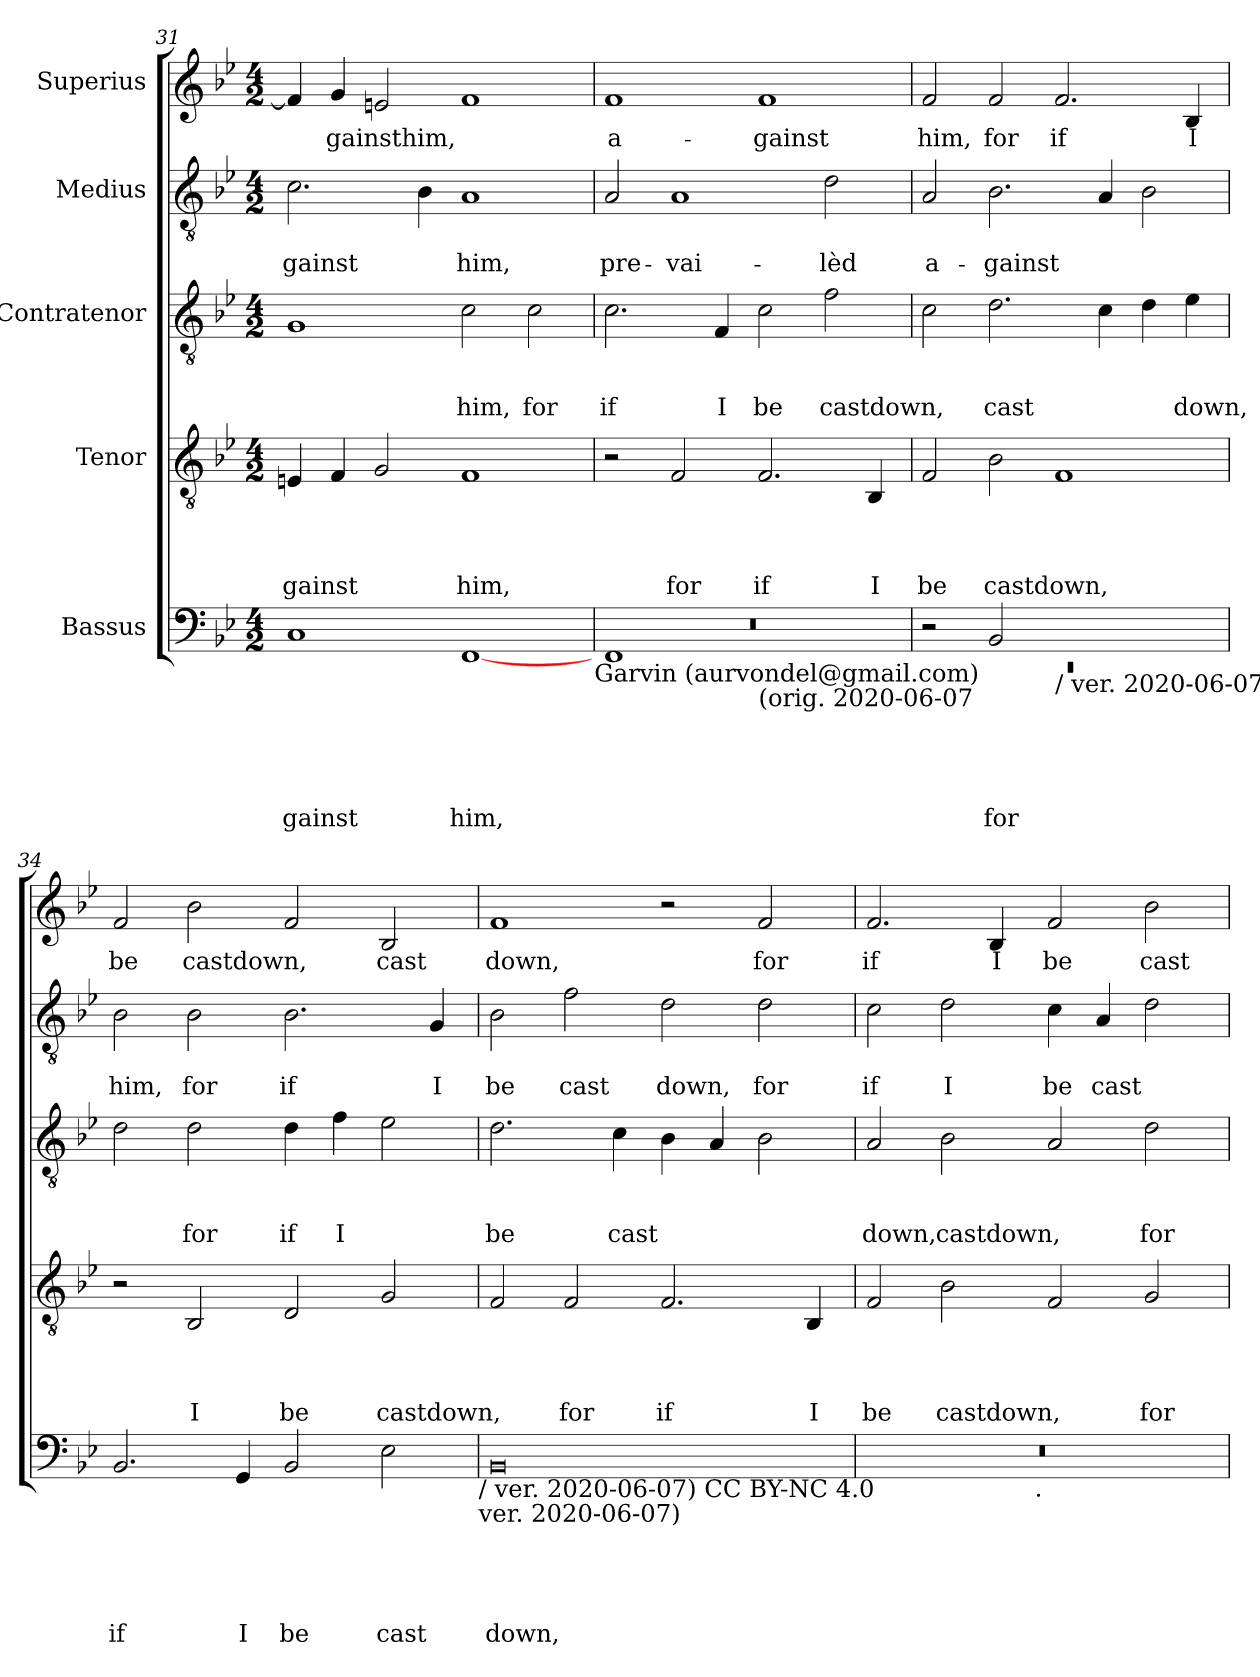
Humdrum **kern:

**kern	**text	**text	**text	**text	**text	**kern	**text	**text	**text	**text	**kern	**text	**text	**text	**kern	**text	**text	**kern	**text
*part5	*part5	*part5	*part5	*part5	*part5	*part4	*part4	*part4	*part4	*part4	*part3	*part3	*part3	*part3	*part2	*part2	*part2	*part1	*part1
*staff5	*staff5	*staff5	*staff5	*staff5	*staff5	*staff4	*staff4	*staff4	*staff4	*staff4	*staff3	*staff3	*staff3	*staff3	*staff2	*staff2	*staff2	*staff1	*staff1
*I"Bassus	*	*	*	*	*	*I"Tenor	*	*	*	*	*I"Contratenor	*	*	*	*I"Medius	*	*	*I"Superius	*
*clefF4	*	*	*	*	*	*clefGv2	*	*	*	*	*clefGv2	*	*	*	*clefGv2	*	*	*clefG2	*
*k[b-e-]	*	*	*	*	*	*k[b-e-]	*	*	*	*	*k[b-e-]	*	*	*	*k[b-e-]	*	*	*k[b-e-]	*
*B-:	*	*	*	*	*	*B-:	*	*	*	*	*B-:	*	*	*	*B-:	*	*	*B-:	*
*M4/2	*	*	*	*	*	*M4/2	*	*	*	*	*M4/2	*	*	*	*M4/2	*	*	*M4/2	*
=31	=31	=31	=31	=31	=31	=31	=31	=31	=31	=31	=31	=31	=31	=31	=31	=31	=31	=31	=31
!	!	!	!	!	!LO:LY:b	!	!	!	!	!LO:LY:b	!	!	!	!	!	!	!LO:LY:b	!	!
1C	.	.	.	.	gainst	4En/	.	.	.	-gainst	1G	.	.	.	2.c\	.	-gainst	4f/]	.
!	!	!	!	!	!	!	!	!	!	!	!	!	!	!	!	!	!	!	!LO:LY:b
.	.	.	.	.	.	4F/	.	.	.	.	.	.	.	.	.	.	.	4g/	-gainsthim,
.	.	.	.	.	.	2G/	.	.	.	.	.	.	.	.	.	.	.	2en/	.
.	.	.	.	.	.	.	.	.	.	.	.	.	.	.	4B-\	.	.	.	.
!	!	!	!	!	!LO:LY:b	!	!	!	!	!LO:LY:b	!	!	!	!LO:LY:b	!	!	!LO:LY:b	!	!
[<1FF	.	.	.	.	him,	1F	.	.	.	him,	2c\	.	.	-him,	1A	.	him,	1f	.
!	!	!	!	!	!	!	!	!	!	!	!	!	!	!LO:LY:b	!	!	!	!	!
.	.	.	.	.	.	.	.	.	.	.	2c\	.	.	for	.	.	.	.	.
!LO:TX:b:t=Garvin (aurvondel@gmail.com)	!	!	!	!	!	!	!	!	!	!	!	!	!	!	!	!	!	!	!
=32	=32	=32	=32	=32	=32	=32	=32	=32	=32	=32	=32	=32	=32	=32	=32	=32	=32	=32	=32
*^	*	*	*	*	*	*	*	*	*	*	*	*	*	*	*	*	*	*	*
*	*^	*	*	*	*	*	*	*	*	*	*	*	*	*	*	*	*	*	*	*
!	!	!LO:N:vis=1	!	!	!	!	!	!	!	!	!	!	!	!	!	!LO:LY:b	!	!	!LO:LY:b	!	!LO:LY:b
0ryy	1FF	0r	.	.	.	.	.	2r	.	.	.	.	2.c\	.	.	if	2A/	.	pre-	1f	a-
!	!	!	!	!	!	!	!	!	!	!	!	!LO:LY:b	!	!	!	!	!	!	!LO:LY:b	!	!
.	.	.	.	.	.	.	.	2F/	.	.	.	for	.	.	.	.	1A	.	-vai-	.	.
!	!	!	!	!	!	!	!	!	!	!	!	!	!	!	!	!LO:LY:b	!	!	!	!	!
.	.	.	.	.	.	.	.	.	.	.	.	.	4F/	.	.	I	.	.	.	.	.
!	!LO:TX:b:t=(orig. 2020-06-07	!	!	!	!	!	!	!	!	!	!	!	!	!	!	!	!	!	!	!	!
!	!	!	!	!	!	!	!	!	!	!	!	!LO:LY:b	!	!	!	!LO:LY:b	!	!	!	!	!LO:LY:b
.	1ryy	.	.	.	.	.	.	2.F/	.	.	.	if	2c\	.	.	be	.	.	.	1f	-gainst
!	!	!	!	!	!	!	!	!	!	!	!	!	!	!	!	!LO:LY:b	!	!	!LO:LY:b	!	!
.	.	.	.	.	.	.	.	.	.	.	.	.	2f\	.	.	castdown,	2d\	.	-lèd	.	.
!	!	!	!	!	!	!	!	!	!	!	!	!LO:LY:b	!	!	!	!	!	!	!	!	!
.	.	.	.	.	.	.	.	4BB-/	.	.	.	I	.	.	.	.	.	.	.	.	.
=33	=33	=33	=33	=33	=33	=33	=33	=33	=33	=33	=33	=33	=33	=33	=33	=33	=33	=33	=33	=33	=33
!	!LO:N:vis=1	!	!	!	!	!	!	!	!	!	!	!LO:LY:b	!	!	!	!	!	!	!LO:LY:b	!	!LO:LY:b
0ryy	0rEE	2r	.	.	.	.	.	2F/	.	.	.	be	2c\	.	.	.	2A/	.	a-	2f/	him,
!	!	!	!	!	!	!	!LO:LY:b	!	!	!	!	!LO:LY:b	!	!	!	!LO:LY:b	!	!	!LO:LY:b	!	!LO:LY:b
.	.	2BB-/	.	.	.	.	for	2B-\	.	.	.	castdown,	2.d\	.	.	cast	2.B-\	.	-gainst	2f/	for
!	!	!LO:TX:b:t=/ ver. 2020-06-07)	!	!	!	!	!	!	!	!	!	!	!	!	!	!	!	!	!	!	!
!	!	!	!	!	!	!	!	!	!	!	!	!	!	!	!	!	!	!	!	!	!LO:LY:b
.	.	1ryy	.	.	.	.	.	1F	.	.	.	.	.	.	.	.	.	.	.	2.f/	if
.	.	.	.	.	.	.	.	.	.	.	.	.	4c\	.	.	.	4A/	.	.	.	.
.	.	.	.	.	.	.	.	.	.	.	.	.	4d\	.	.	.	2B-\	.	.	.	.
!	!	!	!	!	!	!	!	!	!	!	!	!	!	!	!	!LO:LY:b	!	!	!	!	!LO:LY:b
.	.	.	.	.	.	.	.	.	.	.	.	.	4e-\	.	.	down,	.	.	.	4B-/	I
*v	*v	*v	*	*	*	*	*	*	*	*	*	*	*	*	*	*	*	*	*	*	*
=34	=34	=34	=34	=34	=34	=34	=34	=34	=34	=34	=34	=34	=34	=34	=34	=34	=34	=34	=34
!	!	!	!	!	!LO:LY:b	!	!	!	!	!	!	!	!	!	!	!	!LO:LY:b	!	!LO:LY:b
2.BB-/	.	.	.	.	if	2r	.	.	.	.	2d\	.	.	.	2B-\	.	him,	2f/	be
!	!	!	!	!	!	!	!	!	!	!LO:LY:b	!	!	!	!LO:LY:b	!	!	!LO:LY:b	!	!LO:LY:b
.	.	.	.	.	.	2BB-/	.	.	.	I	2d\	.	.	for	2B-\	.	for	2b-\	castdown,
!	!	!	!	!	!LO:LY:b	!	!	!	!	!	!	!	!	!	!	!	!	!	!
4GG/	.	.	.	.	I	.	.	.	.	.	.	.	.	.	.	.	.	.	.
!	!	!	!	!	!LO:LY:b	!	!	!	!	!LO:LY:b	!	!	!	!LO:LY:b	!	!	!LO:LY:b	!	!
2BB-/	.	.	.	.	be	2D/	.	.	.	be	4d\	.	.	if	2.B-\	.	if	2f/	.
!	!	!	!	!	!	!	!	!	!	!	!	!	!	!LO:LY:b:rj	!	!	!	!	!
.	.	.	.	.	.	.	.	.	.	.	4f\	.	.	I	.	.	.	.	.
!	!	!	!	!	!LO:LY:b	!	!	!	!	!LO:LY:b	!	!	!	!	!	!	!	!	!LO:LY:b
2E-\	.	.	.	.	cast	2G/	.	.	.	castdown,	2e-\	.	.	.	.	.	.	2B-/	cast
!	!	!	!	!	!	!	!	!	!	!	!	!	!	!	!	!	!LO:LY:b	!	!
.	.	.	.	.	.	.	.	.	.	.	.	.	.	.	4G/	.	I	.	.
!LO:TX:b:t=/ ver. 2020-06-07) CC BY-NC 4.0	!	!	!	!	!	!	!	!	!	!	!	!	!	!	!	!	!	!	!
!LO:TX:b:t=ver. 2020-06-07)	!	!	!	!	!	!	!	!	!	!	!	!	!	!	!	!	!	!	!
=35	=35	=35	=35	=35	=35	=35	=35	=35	=35	=35	=35	=35	=35	=35	=35	=35	=35	=35	=35
!	!	!	!	!	!LO:LY:b	!	!	!	!	!	!	!	!	!LO:LY:b	!	!	!LO:LY:b	!	!LO:LY:b
0BB-	.	.	.	.	down,	2F/	.	.	.	.	2.d\	.	.	be	2B-\	.	be	1f	down,
!	!	!	!	!	!	!	!	!	!	!LO:LY:b	!	!	!	!	!	!	!LO:LY:b	!	!
.	.	.	.	.	.	2F/	.	.	.	for	.	.	.	.	2f\	.	cast	.	.
!	!	!	!	!	!	!	!	!	!	!	!	!	!	!LO:LY:b	!	!	!	!	!
.	.	.	.	.	.	.	.	.	.	.	4c\	.	.	cast	.	.	.	.	.
!	!	!	!	!	!	!	!	!	!	!LO:LY:b	!	!	!	!	!	!	!LO:LY:b	!	!
.	.	.	.	.	.	2.F/	.	.	.	if	4B-\	.	.	.	2d\	.	down,	2r	.
.	.	.	.	.	.	.	.	.	.	.	4A/	.	.	.	.	.	.	.	.
!	!	!	!	!	!	!	!	!	!	!	!	!	!	!	!	!	!LO:LY:b	!	!LO:LY:b
.	.	.	.	.	.	.	.	.	.	.	2B-\	.	.	.	2d\	.	for	2f/	for
!	!	!	!	!	!	!	!	!	!	!LO:LY:b	!	!	!	!	!	!	!	!	!
.	.	.	.	.	.	4BB-/	.	.	.	I	.	.	.	.	.	.	.	.	.
!!LO:PB:g=z
=36	=36	=36	=36	=36	=36	=36	=36	=36	=36	=36	=36	=36	=36	=36	=36	=36	=36	=36	=36
!	!	!	!	!	!	!	!	!	!	!LO:LY:b	!	!	!	!LO:LY:b	!	!	!LO:LY:b	!	!LO:LY:b
*^	*	*	*	*	*	*	*	*	*	*	*	*	*	*	*	*	*	*	*
0r	2ryy	.	.	.	.	.	2F/	.	.	.	be	2A/	.	.	down,	2c\	.	if	2.f/	if
!	!	!	!	!	!	!	!	!	!	!	!LO:LY:b	!	!	!	!LO:LY:b	!	!	!LO:LY:b	!	!
.	4...ryy	.	.	.	.	.	2B-\	.	.	.	castdown,	2B-\	.	.	castdown,	2d\	.	I	.	.
!	!	!	!	!	!	!	!	!	!	!	!	!	!	!	!	!	!	!	!	!LO:LY:b
.	.	.	.	.	.	.	.	.	.	.	.	.	.	.	.	.	.	.	4B-/	I
!	!LO:TX:b:t=.	!	!	!	!	!	!	!	!	!	!	!	!	!	!	!	!	!	!	!
.	1ryy	.	.	.	.	.	.	.	.	.	.	.	.	.	.	.	.	.	.	.
!	!	!	!	!	!	!	!	!	!	!	!	!	!	!	!	!	!	!LO:LY:b	!	!LO:LY:b
.	.	.	.	.	.	.	2F/	.	.	.	.	2A/	.	.	.	4c\	.	be	2f/	be
!	!	!	!	!	!	!	!	!	!	!	!	!	!	!	!	!	!	!LO:LY:b	!	!
.	.	.	.	.	.	.	.	.	.	.	.	.	.	.	.	4A/	.	cast	.	.
!	!	!	!	!	!	!	!	!	!	!	!LO:LY:b	!	!	!	!LO:LY:b	!	!	!	!	!LO:LY:b
.	.	.	.	.	.	.	2G/	.	.	.	for	2d\	.	.	for	2d\	.	.	2b-\	cast
.	32ryy	.	.	.	.	.	.	.	.	.	.	.	.	.	.	.	.	.	.	.
*v	*v	*	*	*	*	*	*	*	*	*	*	*	*	*	*	*	*	*	*	*
=	=	=	=	=	=	=	=	=	=	=	=	=	=	=	=	=	=	=	=
*-	*-	*-	*-	*-	*-	*-	*-	*-	*-	*-	*-	*-	*-	*-	*-	*-	*-	*-	*-
